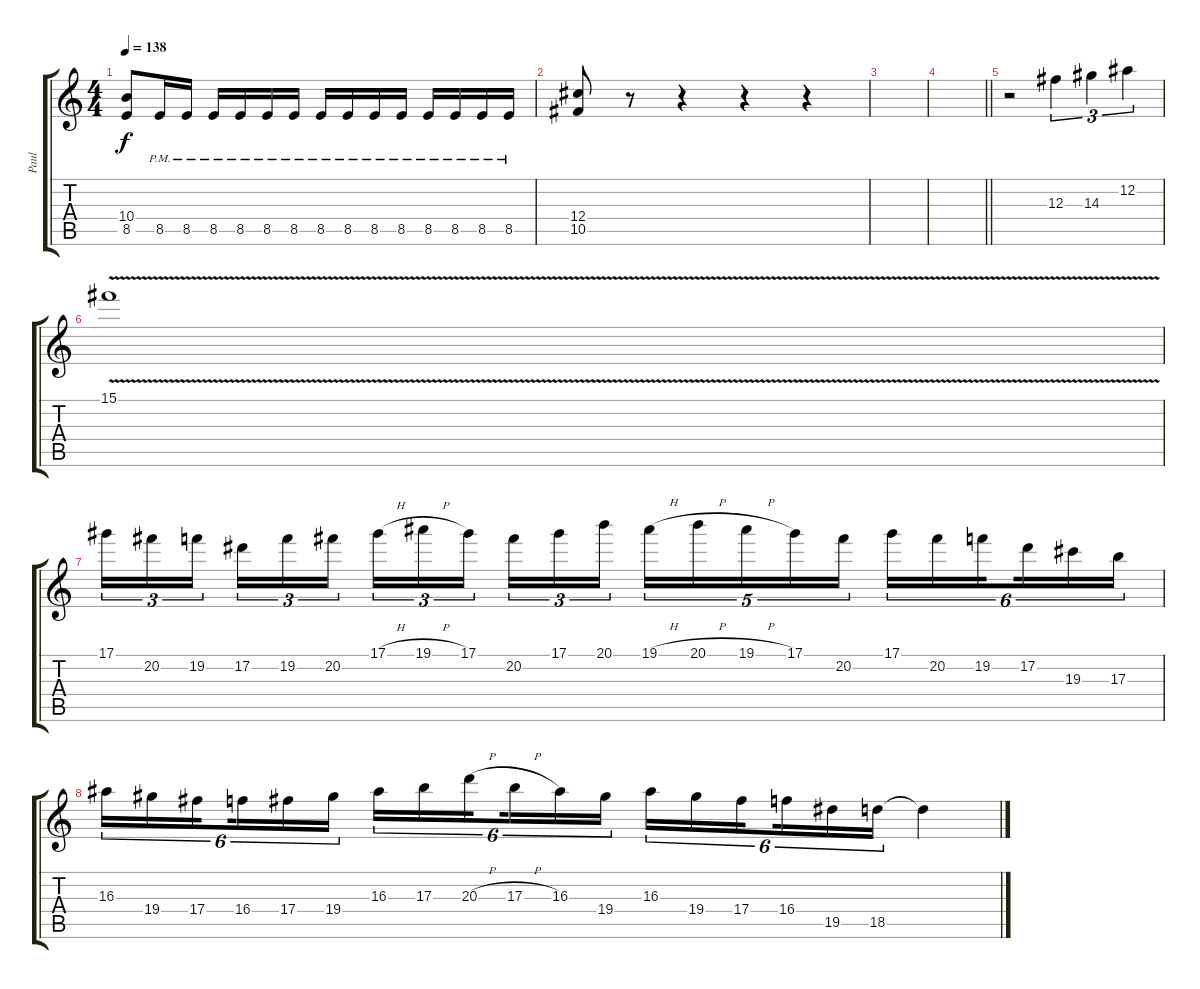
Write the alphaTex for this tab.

\track ("Paul" "Paul") {instrument overdrivenguitar}
\staff {score tabs}
\tuning (Eb4 Bb3 Gb3 Db3 Ab2 Eb2) {hide}
\ts (4 4)
\tempo 138
\clef g2
\ks c
(10.4 8.5).8{dy f} 8.5{pm}.16 8.5{pm}.16 8.5{pm}.16 8.5{pm}.16 8.5{pm}.16 8.5{pm}.16 8.5{pm}.16 8.5{pm}.16 8.5{pm}.16 8.5{pm}.16 8.5{pm}.16 8.5{pm}.16 8.5{pm}.16 8.5{pm}.16 |
(12.4 10.5).8 r.8 r.4 r.4 r.4 |
|
\barLineRight lightlight
|
r.2{volume 15 balance 6} 12.3.4{tu (3 2)} 14.3.4{tu (3 2)} 12.2.4{tu (3 2)} |
15.1{v}.1 |
17.1.16{tu (3 2)} 20.2.16{tu (3 2)} 19.2.16{tu (3 2) beam splitsecondary} 17.2.16{tu (3 2)} 19.2.16{tu (3 2)} 20.2.16{tu (3 2)} 17.1{h}.16{tu (3 2)} 19.1{h}.16{tu (3 2)} 17.1.16{tu (3 2) beam splitsecondary} 20.2.16{tu (3 2)} 17.1.16{tu (3 2)} 20.1.16{tu (3 2)} 19.1{h}.16{tu (5 4)} 20.1{h}.16{tu (5 4)} 19.1{h}.16{tu (5 4)} 17.1.16{tu (5 4)} 20.2.16{tu (5 4)} 17.1.16{tu (6 4)} 20.2.16{tu (6 4)} 19.2.16{tu (6 4) beam splitsecondary} 17.2.16{tu (6 4)} 19.3.16{tu (6 4)} 17.3.16{tu (6 4)} |
16.3.16{tu (6 4)} 19.4.16{tu (6 4)} 17.4.16{tu (6 4) beam splitsecondary} 16.4.16{tu (6 4)} 17.4.16{tu (6 4)} 19.4.16{tu (6 4)} 16.3.16{tu (6 4)} 17.3.16{tu (6 4)} 20.3{h}.16{tu (6 4) beam splitsecondary} 17.3{h}.16{tu (6 4)} 16.3.16{tu (6 4)} 19.4.16{tu (6 4)} 16.3.16{tu (6 4)} 19.4.16{tu (6 4)} 17.4.16{tu (6 4) beam splitsecondary} 16.4.16{tu (6 4)} 19.5.16{tu (6 4)} 18.5.16{tu (6 4)} 18.5{t}.4
